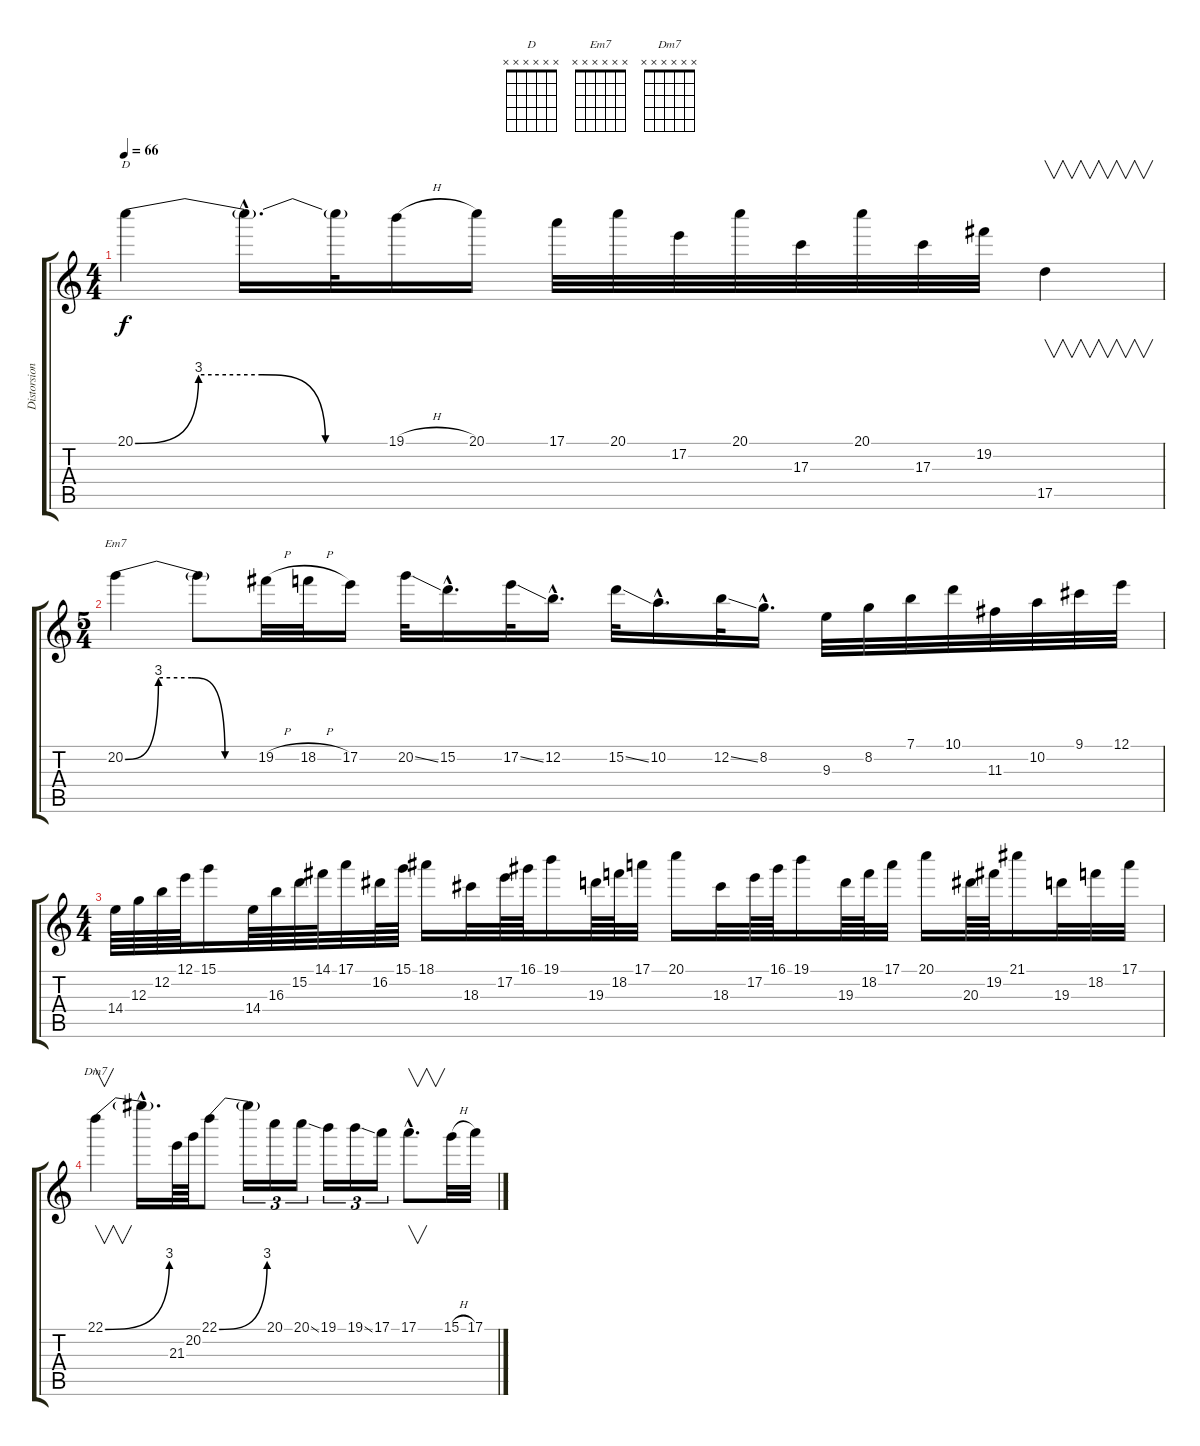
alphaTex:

\track ("Distorsion" "Distorsion") {instrument distortionguitar}
\staff {score tabs}
\tuning (E4 B3 G3 D3 A2 E2) {hide}
\chord ("D" x x x x x x) {firstfret 0}
\chord ("Em7" x x x x x x) {firstfret 0}
\chord ("Dm7" x x x x x x) {firstfret 0}
\ts (4 4)
\tempo 66
\clef g2
\ks c
20.1{be (custom 0 0 15 12 30 12 45 0 60 0)}.4{ch "D" dy f} 20.1{hac t}.16{d} 20.1{t}.32 19.1{h}.16 20.1.16 17.1.32 20.1.32 17.2.32 20.1.32 17.3.32 20.1.32 17.3.32 19.2.32 17.5.4{v} |
\ts (5 4)
20.2{be (custom 0 0 15 12 30 12 45 0 60 0)}.4{ch "Em7"} 20.2{t}.8 19.2{h}.32 18.2{h}.32 17.2.16 20.2{ss}.32 15.2{hac}.16{d} 17.2{ss}.32 12.2{hac}.16{d} 15.2{ss}.32 10.2{hac}.16{d} 12.2{ss}.32 8.2{hac}.16{d} 9.3.32 8.2.32 7.1.32 10.1.32 11.3.32 10.2.32 9.1.32 12.1.32 |
\ts (4 4)
14.4.64 12.3.64 12.2.64 12.1.64 15.1.16 14.4.64 16.3.64 15.2.64 14.1.64 17.1.32 16.2.64 15.1.64 18.1.16 18.3.32 17.2.64 16.1.64 19.1.16 19.3.64 18.2.64 17.1.32 20.1.16 18.3.32 17.2.64 16.1.64 19.1.16 19.3.64 18.2.64 17.1.32 20.1.16 20.3.64 19.2.64 21.1.16 19.3.32 18.2.32 17.1.32 |
22.1{be (bend 0 0 60 12)}.4{v ch "Dm7"} 22.1{hac t}.16{d} 21.3.64 20.2.64 22.1{be (bend 0 0 60 12)}.8 22.1{t}.16{tu (3 2)} 20.1.16{tu (3 2)} 20.1{ss}.16{tu (3 2)} 19.1.16{tu (3 2)} 19.1{ss}.16{tu (3 2)} 17.1.16{tu (3 2)} 17.1{hac}.8{v d} 15.1{h}.32 17.1{h}.32
